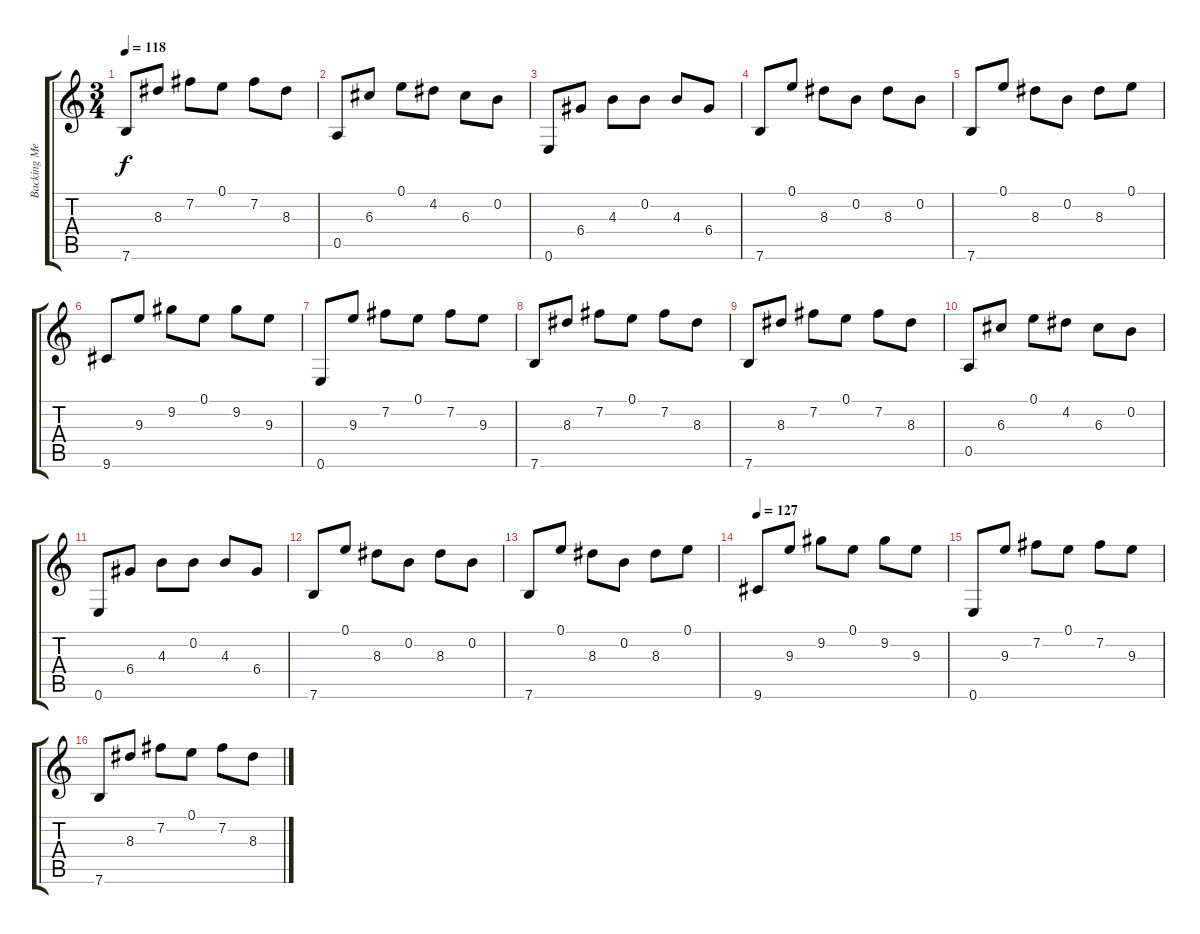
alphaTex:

\track ("Backing Melody" "Backing Me") {instrument acousticguitarsteel}
\staff {score tabs}
\tuning (E4 B3 G3 D3 A2 E2) {hide}
\ts (3 4)
\tempo 118
\clef g2
\ks c
7.6.8{dy f} 8.3.8 7.2.8 0.1.8 7.2.8 8.3.8 |
0.5.8 6.3.8 0.1.8 4.2.8 6.3.8 0.2.8 |
0.6.8 6.4.8 4.3.8 0.2.8 4.3.8 6.4.8 |
7.6.8 0.1.8 8.3.8 0.2.8 8.3.8 0.2.8 |
7.6.8 0.1.8 8.3.8 0.2.8 8.3.8 0.1.8 |
9.6.8 9.3.8 9.2.8 0.1.8 9.2.8 9.3.8 |
0.6.8 9.3.8 7.2.8 0.1.8 7.2.8 9.3.8 |
7.6.8 8.3.8 7.2.8 0.1.8 7.2.8 8.3.8 |
7.6.8 8.3.8 7.2.8 0.1.8 7.2.8 8.3.8 |
0.5.8 6.3.8 0.1.8 4.2.8 6.3.8 0.2.8 |
0.6.8 6.4.8 4.3.8 0.2.8 4.3.8 6.4.8 |
7.6.8 0.1.8 8.3.8 0.2.8 8.3.8 0.2.8 |
7.6.8 0.1.8 8.3.8 0.2.8 8.3.8 0.1.8 |
\tempo 127
9.6.8 9.3.8 9.2.8 0.1.8 9.2.8 9.3.8 |
0.6.8 9.3.8 7.2.8 0.1.8 7.2.8 9.3.8 |
7.6.8 8.3.8 7.2.8 0.1.8 7.2.8 8.3.8
